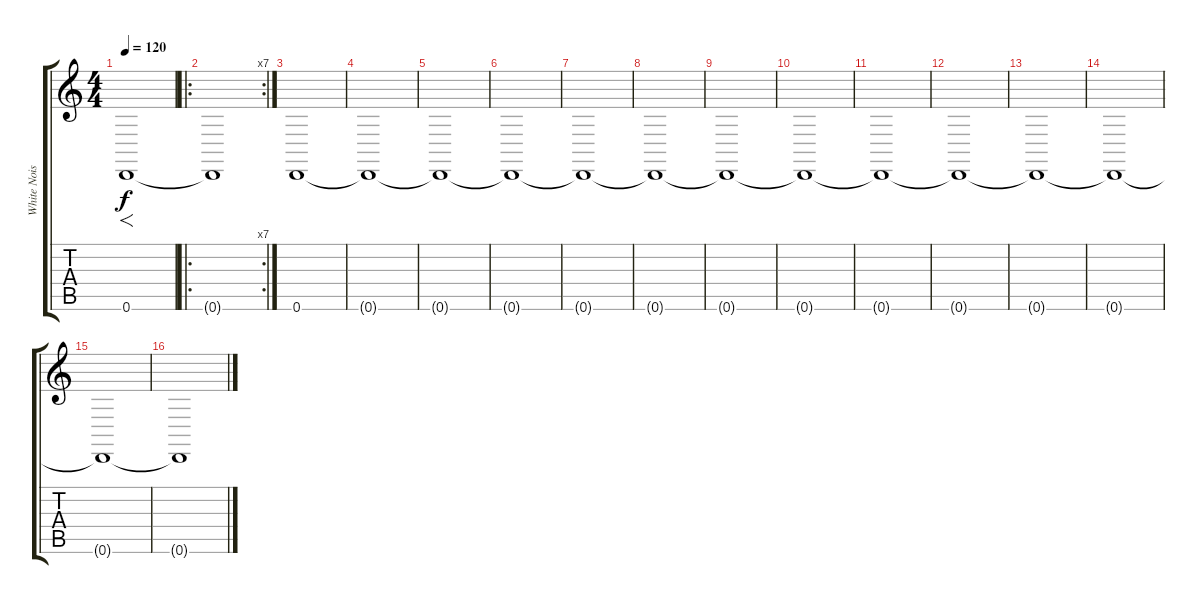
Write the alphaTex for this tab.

\track ("White Noise - Low Hum" "White Nois") {instrument pad5bowed}
\staff {score tabs}
\tuning (E4 B3 G3 D3 A2 D2) {hide}
\ts (4 4)
\tempo 120
\clef g2
\ks c
0.6.1{f dy f instrument pad5bowed} |
\ro
\rc 7
0.6{t}.1 |
0.6.1 |
0.6{t}.1 |
0.6{t}.1 |
0.6{t}.1 |
0.6{t}.1 |
0.6{t}.1 |
0.6{t}.1 |
0.6{t}.1 |
0.6{t}.1 |
0.6{t}.1 |
0.6{t}.1 |
0.6{t}.1 |
0.6{t}.1 |
0.6{t}.1
